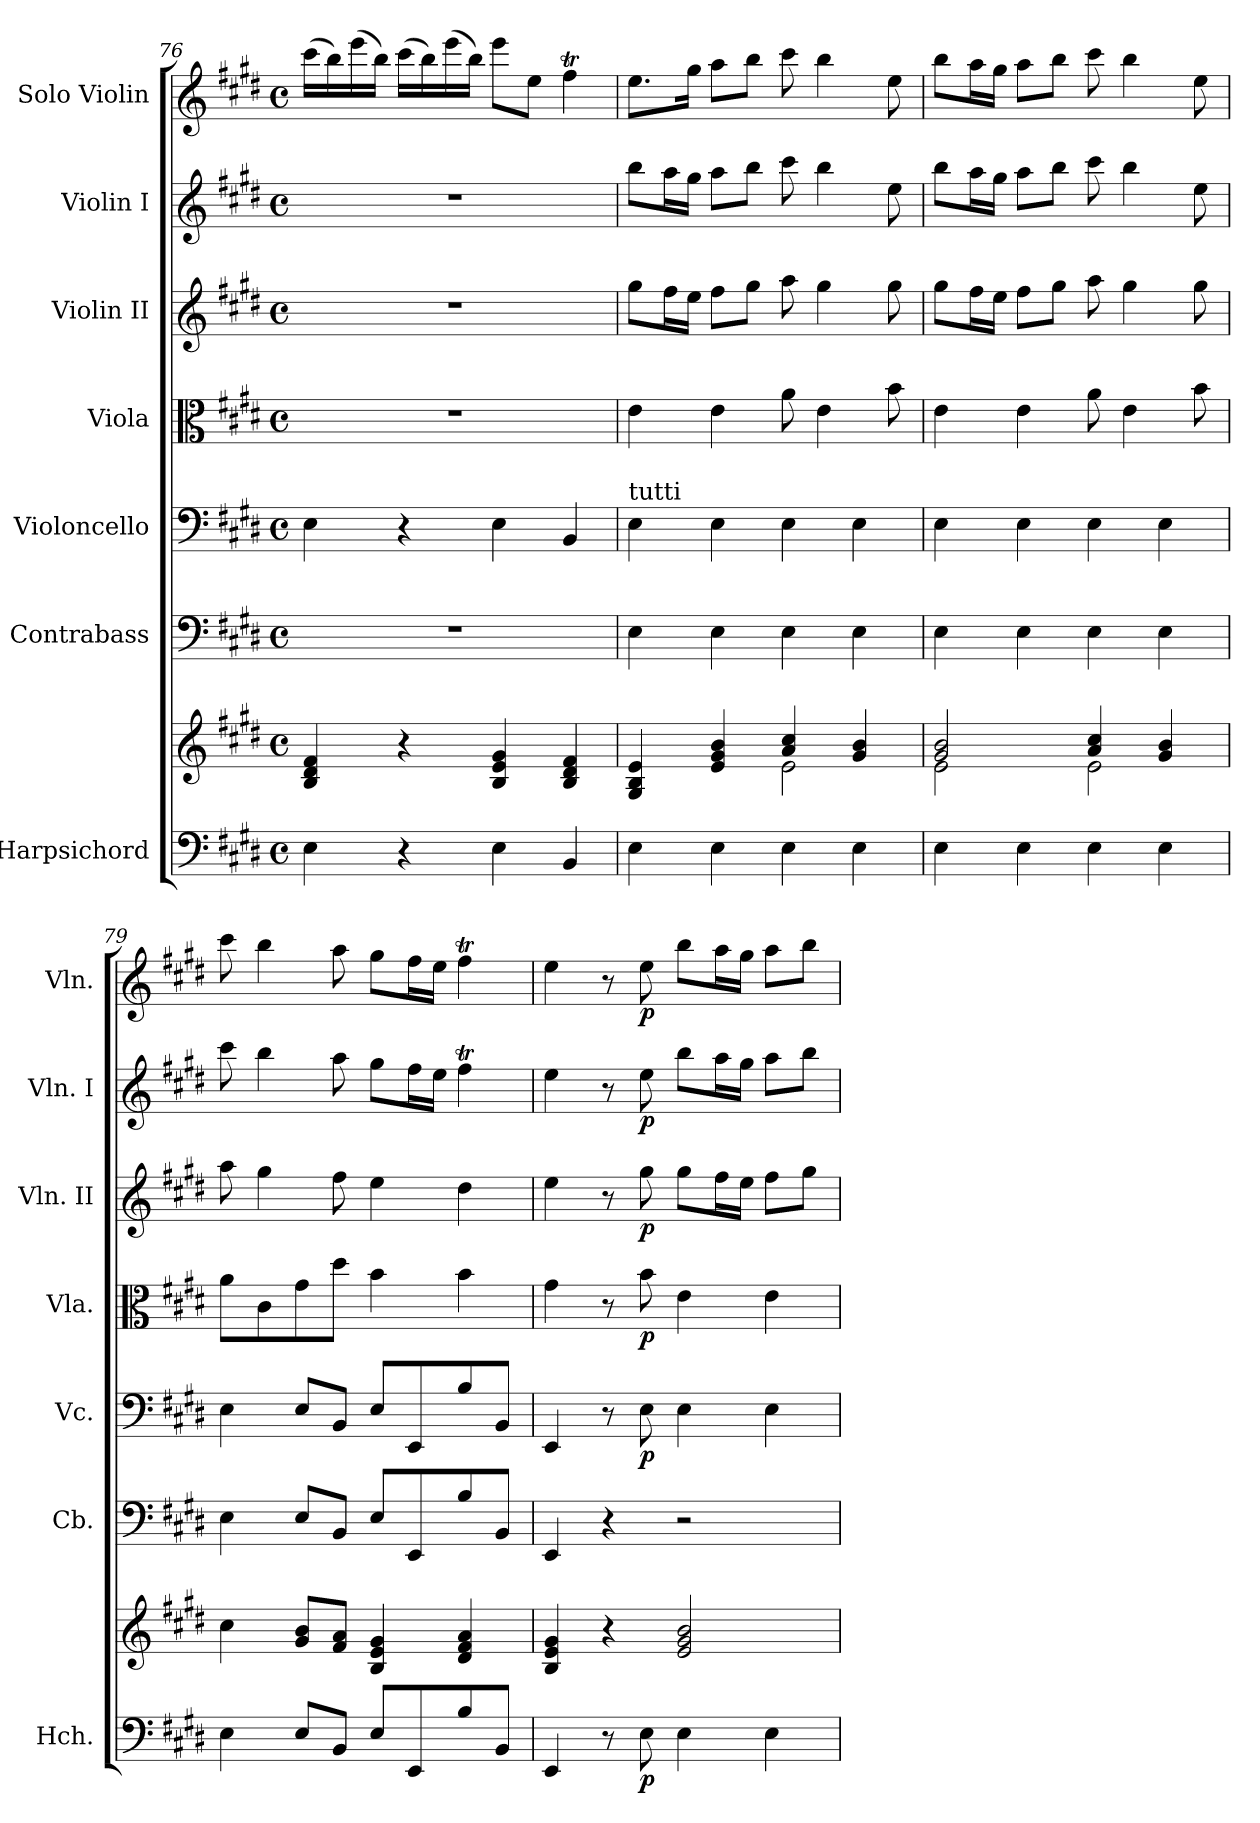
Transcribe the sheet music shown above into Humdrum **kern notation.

**kern	**kern	**dynam	**kern	**kern	**dynam	**kern	**dynam	**kern	**dynam	**kern	**dynam	**kern	**dynam
*part7	*part7	*part7	*part6	*part5	*part5	*part4	*part4	*part3	*part3	*part2	*part2	*part1	*part1
*staff8	*staff7	*staff7/8	*staff6	*staff5	*staff5	*staff4	*staff4	*staff3	*staff3	*staff2	*staff2	*staff1	*staff1
*I"Harpsichord	*	*	*I"Contrabass	*I"Violoncello	*	*I"Viola	*	*I"Violin II	*	*I"Violin I	*	*I"Solo Violin	*
*I'Hch.	*	*	*I'Cb.	*I'Vc.	*	*I'Vla.	*	*I'Vln. II	*	*I'Vln. I	*	*I'Vln.	*
!!LO:PB:g=z
*clefF4	*clefG2	*	*clefF4	*clefF4	*	*clefC3	*	*clefG2	*	*clefG2	*	*clefG2	*
*	*	*	*ITrd7c12	*	*	*	*	*	*	*	*	*	*
*k[f#c#g#d#]	*k[f#c#g#d#]	*	*k[f#c#g#d#]	*k[f#c#g#d#]	*	*k[f#c#g#d#]	*	*k[f#c#g#d#]	*	*k[f#c#g#d#]	*	*k[f#c#g#d#]	*
*M4/4	*M4/4	*	*M4/4	*M4/4	*	*M4/4	*	*M4/4	*	*M4/4	*	*M4/4	*
*met(c)	*met(c)	*	*met(c)	*met(c)	*	*met(c)	*	*met(c)	*	*met(c)	*	*met(c)	*
=76	=76	=76	=76	=76	=76	=76	=76	=76	=76	=76	=76	=76	=76
4E\	4B/ 4d#/ 4f#/	.	1r	4E\	.	1r	.	1r	.	1r	.	(>16ccc#\LL	.
.	.	.	.	.	.	.	.	.	.	.	.	16bb\)	.
.	.	.	.	.	.	.	.	.	.	.	.	(>16eee\	.
.	.	.	.	.	.	.	.	.	.	.	.	16bb\JJ)	.
4r	4r	.	.	4r	.	.	.	.	.	.	.	(>16ccc#\LL	.
.	.	.	.	.	.	.	.	.	.	.	.	16bb\)	.
.	.	.	.	.	.	.	.	.	.	.	.	(>16eee\	.
.	.	.	.	.	.	.	.	.	.	.	.	16bb\JJ)	.
4E\	4B/ 4e/ 4g#/	.	.	4E\	.	.	.	.	.	.	.	8eee\L	.
.	.	.	.	.	.	.	.	.	.	.	.	8ee\J	.
4BB/	4B/ 4d#/ 4f#/	.	.	4BB/	.	.	.	.	.	.	.	4ff#T\	.
=77	=77	=77	=77	=77	=77	=77	=77	=77	=77	=77	=77	=77	=77
*	*^	*	*	*	*	*	*	*	*	*	*	*	*
!	!	!	!	!	!LO:TX:a:t=tutti	!	!	!	!	!	!	!	!	!
4E\	4G#/ 4B/ 4e/	2ryy	.	4EE\	4E\	.	4e\	.	8gg#\L	.	8bb\L	.	8.ee\L	.
.	.	.	.	.	.	.	.	.	16ff#\L	.	16aa\L	.	.	.
.	.	.	.	.	.	.	.	.	16ee\JJ	.	16gg#\JJ	.	16gg#\Jk	.
4E\	4e/ 4g#/ 4b/	.	.	4EE\	4E\	.	4e\	.	8ff#\L	.	8aa\L	.	8aa\L	.
.	.	.	.	.	.	.	.	.	8gg#\J	.	8bb\J	.	8bb\J	.
4E\	4a/ 4cc#/	2e\	.	4EE\	4E\	.	8a\	.	8aa\	.	8ccc#\	.	8ccc#\	.
.	.	.	.	.	.	.	4e\	.	4gg#\	.	4bb\	.	4bb\	.
4E\	4g#/ 4b/	.	.	4EE\	4E\	.	.	.	.	.	.	.	.	.
.	.	.	.	.	.	.	8b\	.	8gg#\	.	8ee\	.	8ee\	.
=78	=78	=78	=78	=78	=78	=78	=78	=78	=78	=78	=78	=78	=78	=78
4E\	2g#/ 2b/	2e\	.	4EE\	4E\	.	4e\	.	8gg#\L	.	8bb\L	.	8bb\L	.
.	.	.	.	.	.	.	.	.	16ff#\L	.	16aa\L	.	16aa\L	.
.	.	.	.	.	.	.	.	.	16ee\JJ	.	16gg#\JJ	.	16gg#\JJ	.
4E\	.	.	.	4EE\	4E\	.	4e\	.	8ff#\L	.	8aa\L	.	8aa\L	.
.	.	.	.	.	.	.	.	.	8gg#\J	.	8bb\J	.	8bb\J	.
4E\	4a/ 4cc#/	2e\	.	4EE\	4E\	.	8a\	.	8aa\	.	8ccc#\	.	8ccc#\	.
.	.	.	.	.	.	.	4e\	.	4gg#\	.	4bb\	.	4bb\	.
4E\	4g#/ 4b/	.	.	4EE\	4E\	.	.	.	.	.	.	.	.	.
.	.	.	.	.	.	.	8b\	.	8gg#\	.	8ee\	.	8ee\	.
*	*v	*v	*	*	*	*	*	*	*	*	*	*	*	*
!!LO:PB:g=z
=79	=79	=79	=79	=79	=79	=79	=79	=79	=79	=79	=79	=79	=79
4E\	4cc#\	.	4EE\	4E\	.	8a\L	.	8aa\	.	8ccc#\	.	8ccc#\	.
.	.	.	.	.	.	8c#\	.	4gg#\	.	4bb\	.	4bb\	.
8E/L	8g#/ 8b/L	.	8EE/L	8E/L	.	8g#\	.	.	.	.	.	.	.
8BB/J	8f#/ 8a/J	.	8BBB/J	8BB/J	.	8dd#\J	.	8ff#\	.	8aa\	.	8aa\	.
8E/L	4B/ 4e/ 4g#/	.	8EE/L	8E/L	.	4b\	.	4ee\	.	8gg#\L	.	8gg#\L	.
8EE/	.	.	8EEE/	8EE/	.	.	.	.	.	16ff#\L	.	16ff#\L	.
.	.	.	.	.	.	.	.	.	.	16ee\JJ	.	16ee\JJ	.
8B/	4d#/ 4f#/ 4a/	.	8BB/	8B/	.	4b\	.	4dd#\	.	4ff#T\	.	4ff#T\	.
8BB/J	.	.	8BBB/J	8BB/J	.	.	.	.	.	.	.	.	.
=80	=80	=80	=80	=80	=80	=80	=80	=80	=80	=80	=80	=80	=80
4EE/	4B/ 4e/ 4g#/	.	4EEE/	4EE/	.	4g#\	.	4ee\	.	4ee\	.	4ee\	.
8r	4r	.	4r	8r	.	8r	.	8r	.	8r	.	8r	.
!	!	!LO:DY:b=2	!	!	!LO:DY:b	!	!LO:DY:b	!	!LO:DY:b	!	!LO:DY:b	!	!LO:DY:b
8E\	.	p	.	8E\	p	8b\	p	8gg#\	p	8ee\	p	8ee\	p
4E\	2e/ 2g#/ 2b/	.	2r	4E\	.	4e\	.	8gg#\L	.	8bb\L	.	8bb\L	.
.	.	.	.	.	.	.	.	16ff#\L	.	16aa\L	.	16aa\L	.
.	.	.	.	.	.	.	.	16ee\JJ	.	16gg#\JJ	.	16gg#\JJ	.
4E\	.	.	.	4E\	.	4e\	.	8ff#\L	.	8aa\L	.	8aa\L	.
.	.	.	.	.	.	.	.	8gg#\J	.	8bb\J	.	8bb\J	.
=	=	=	=	=	=	=	=	=	=	=	=	=	=
*-	*-	*-	*-	*-	*-	*-	*-	*-	*-	*-	*-	*-	*-
